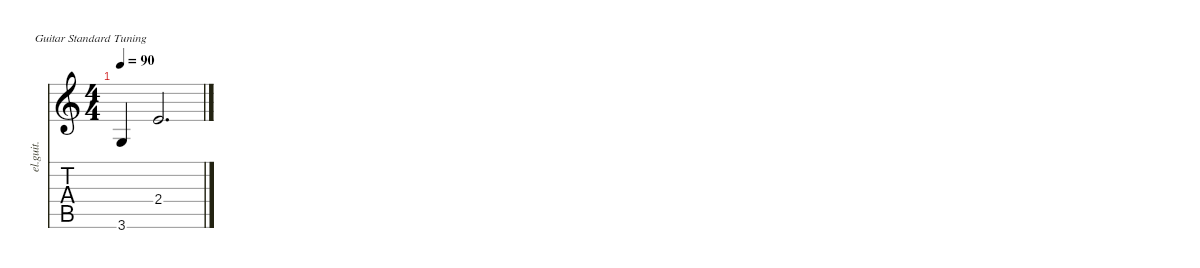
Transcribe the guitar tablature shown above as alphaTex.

\defaultSystemsLayout 4
\hideDynamics
\bracketExtendMode nobrackets
\otherSystemsTrackNameOrientation horizontal
\track ("Clean Guitar" "el.guit.") {instrument electricguitarclean}
\staff {score tabs}
\tuning (E4 B3 G3 D3 A2 E2)
\ts (4 4)
\tempo 90
\clef g2
\ks c
3.6.4{dy mf instrument electricguitarclean beam Up} 2.4.2{d beam Up}
